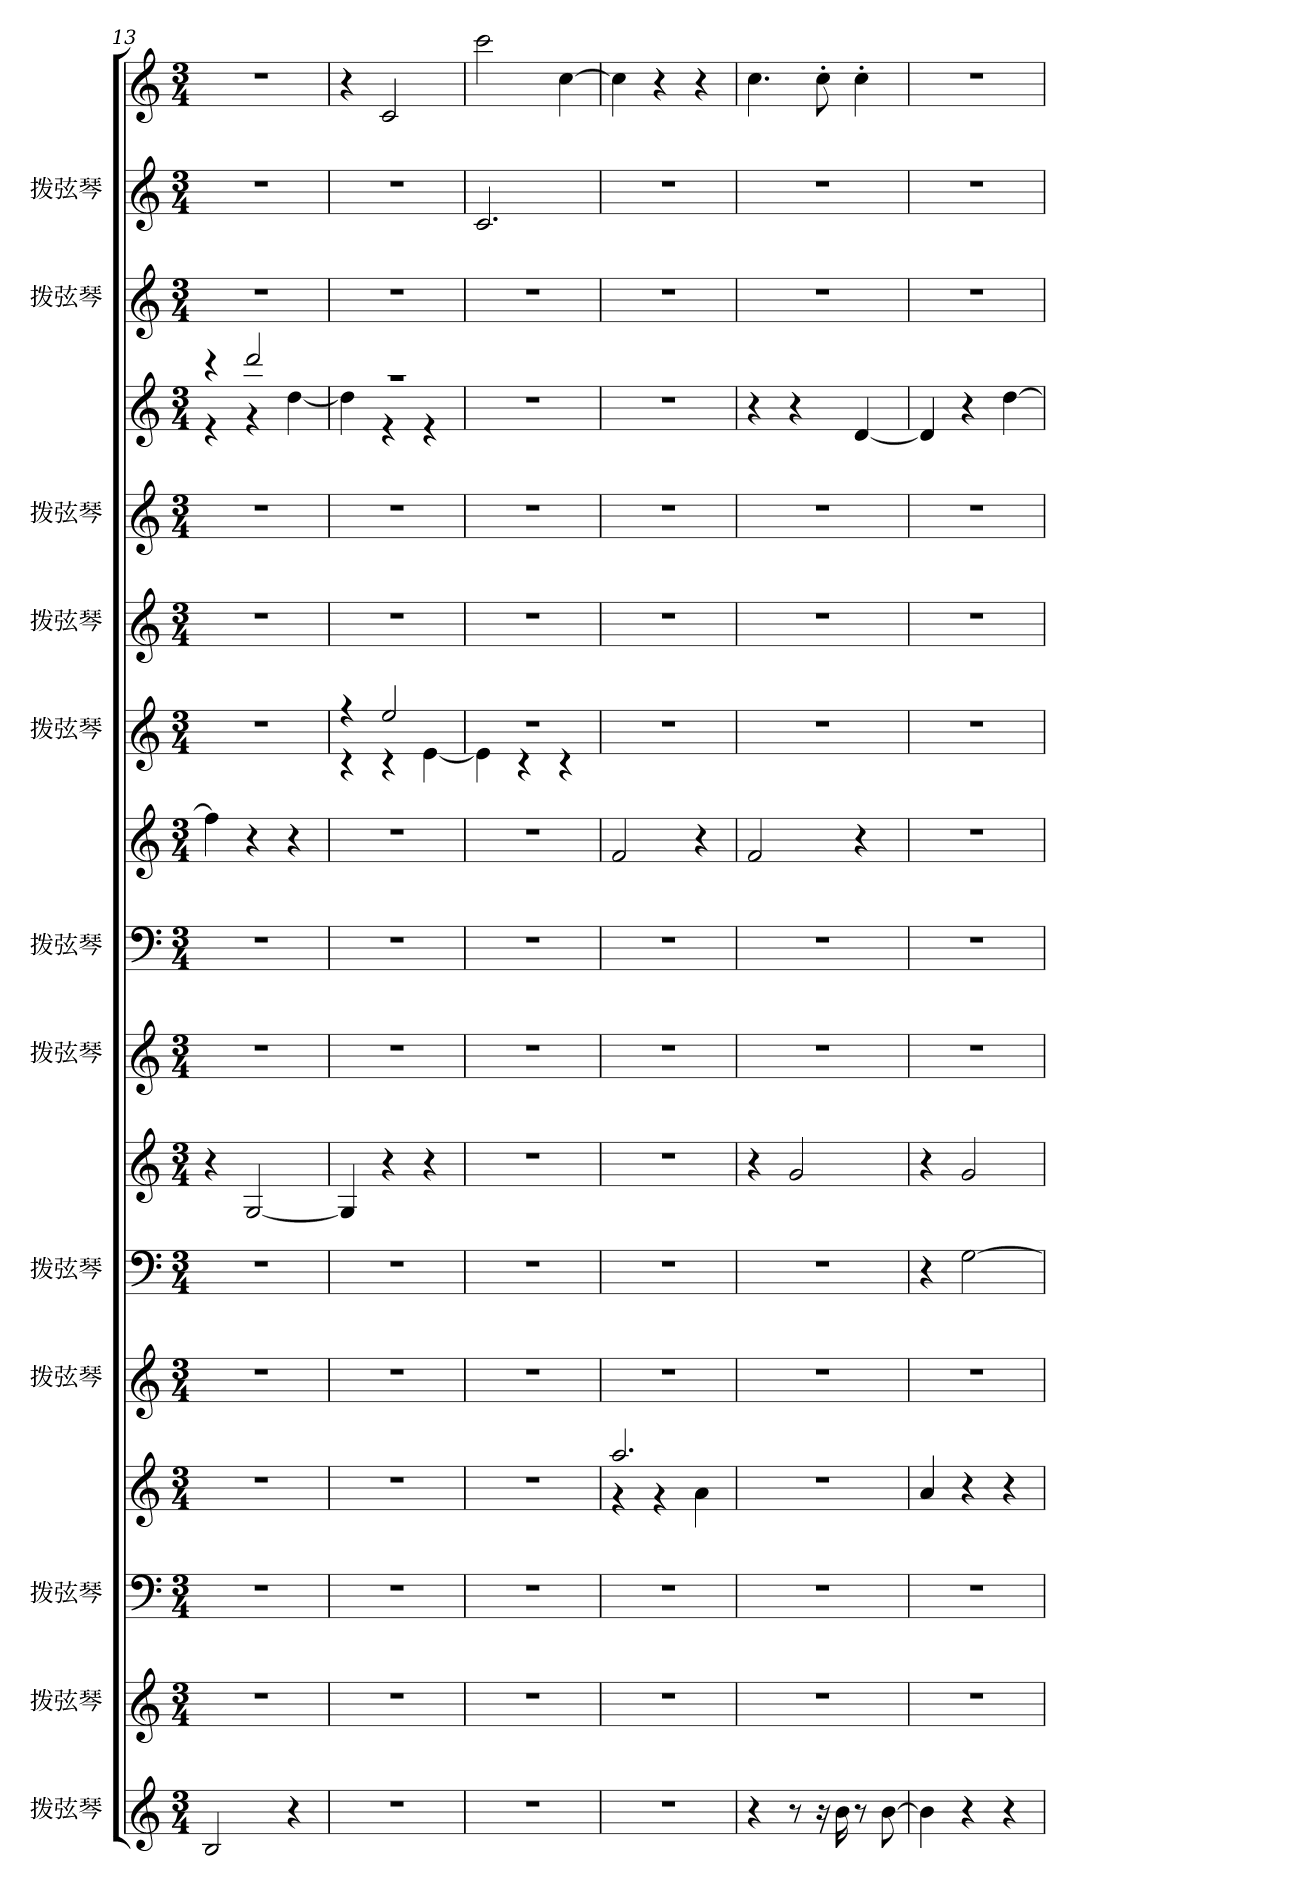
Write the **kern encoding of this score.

**kern	**kern	**kern	**kern	**kern	**kern	**kern	**kern	**kern	**kern	**kern	**kern	**kern	**kern	**kern	**kern	**kern
*part12	*part11	*part10	*part10	*part9	*part8	*part8	*part7	*part6	*part6	*part5	*part4	*part3	*part3	*part2	*part1	*part1
*staff17	*staff16	*staff15	*staff14	*staff13	*staff12	*staff11	*staff10	*staff9	*staff8	*staff7	*staff6	*staff5	*staff4	*staff3	*staff2	*staff1
*I"拨弦琴	*I"拨弦琴	*I"拨弦琴	*	*I"拨弦琴	*I"拨弦琴	*	*I"拨弦琴	*I"拨弦琴	*	*I"拨弦琴	*I"拨弦琴	*I"拨弦琴	*	*I"拨弦琴	*I"拨弦琴	*
*clefG2	*clefG2	*clefF4	*clefG2	*clefG2	*clefF4	*clefG2	*clefG2	*clefF4	*clefG2	*clefG2	*clefG2	*clefG2	*clefG2	*clefG2	*clefG2	*clefG2
*k[]	*k[]	*k[]	*k[]	*k[]	*k[]	*k[]	*k[]	*k[]	*k[]	*k[]	*k[]	*k[]	*k[]	*k[]	*k[]	*k[]
*M3/4	*M3/4	*M3/4	*M3/4	*M3/4	*M3/4	*M3/4	*M3/4	*M3/4	*M3/4	*M3/4	*M3/4	*M3/4	*M3/4	*M3/4	*M3/4	*M3/4
=13	=13	=13	=13	=13	=13	=13	=13	=13	=13	=13	=13	=13	=13	=13	=13	=13
*	*	*	*	*	*	*	*	*	*	*	*	*	*^	*	*	*
2B/	2.r	2.r	2.r	2.r	2.r	4r	2.r	2.r	4ff\]	2.r	2.r	2.r	4r	4r	2.r	2.r	2.r
.	.	.	.	.	.	[2G/	.	.	4r	.	.	.	2ddd/	4r	.	.	.
4r	.	.	.	.	.	.	.	.	4r	.	.	.	.	[4dd\	.	.	.
=14	=14	=14	=14	=14	=14	=14	=14	=14	=14	=14	=14	=14	=14	=14	=14	=14	=14
*	*	*	*	*	*	*	*	*	*	*^	*	*	*	*	*	*	*
2.r	2.r	2.r	2.r	2.r	2.r	4G/]	2.r	2.r	2.r	4r	4r	2.r	2.r	2.r	4dd\]	2.r	2.r	4r
.	.	.	.	.	.	4r	.	.	.	2ee/	4r	.	.	.	4r	.	.	2c/
.	.	.	.	.	.	4r	.	.	.	.	[4e\	.	.	.	4r	.	.	.
*	*	*	*	*	*	*	*	*	*	*	*	*	*	*v	*v	*	*	*
=15	=15	=15	=15	=15	=15	=15	=15	=15	=15	=15	=15	=15	=15	=15	=15	=15	=15
2.r	2.r	2.r	2.r	2.r	2.r	2.r	2.r	2.r	2.r	2.r	4e\]	2.r	2.r	2.r	2.r	2.c/	2ccc\
.	.	.	.	.	.	.	.	.	.	.	4r	.	.	.	.	.	.
.	.	.	.	.	.	.	.	.	.	.	4r	.	.	.	.	.	[4cc\
*	*	*	*	*	*	*	*	*	*	*v	*v	*	*	*	*	*	*
!!LO:PB:g=z
=16	=16	=16	=16	=16	=16	=16	=16	=16	=16	=16	=16	=16	=16	=16	=16	=16
*	*	*	*^	*	*	*	*	*	*	*	*	*	*	*	*	*
2.r	2.r	2.r	2.aa/	4r	2.r	2.r	2.r	2.r	2.r	2f/	2.r	2.r	2.r	2.r	2.r	2.r	4cc\]
.	.	.	.	4r	.	.	.	.	.	.	.	.	.	.	.	.	4r
.	.	.	.	4a\	.	.	.	.	.	4r	.	.	.	.	.	.	4r
*	*	*	*v	*v	*	*	*	*	*	*	*	*	*	*	*	*	*
=17	=17	=17	=17	=17	=17	=17	=17	=17	=17	=17	=17	=17	=17	=17	=17	=17
4r	2.r	2.r	2.r	2.r	2.r	4r	2.r	2.r	2f/	2.r	2.r	2.r	4r	2.r	2.r	4.cc\
8r	.	.	.	.	.	2g/	.	.	.	.	.	.	4r	.	.	.
16r	.	.	.	.	.	.	.	.	.	.	.	.	.	.	.	8cc'\
16b\	.	.	.	.	.	.	.	.	.	.	.	.	.	.	.	.
8r	.	.	.	.	.	.	.	.	4r	.	.	.	[4d/	.	.	4cc'\
[8b\	.	.	.	.	.	.	.	.	.	.	.	.	.	.	.	.
=18	=18	=18	=18	=18	=18	=18	=18	=18	=18	=18	=18	=18	=18	=18	=18	=18
4b\]	2.r	2.r	4a/	2.r	4r	4r	2.r	2.r	2.r	2.r	2.r	2.r	4d/]	2.r	2.r	2.r
4r	.	.	4r	.	[2G\	2g/	.	.	.	.	.	.	4r	.	.	.
4r	.	.	4r	.	.	.	.	.	.	.	.	.	[4dd\	.	.	.
=	=	=	=	=	=	=	=	=	=	=	=	=	=	=	=	=
*-	*-	*-	*-	*-	*-	*-	*-	*-	*-	*-	*-	*-	*-	*-	*-	*-
